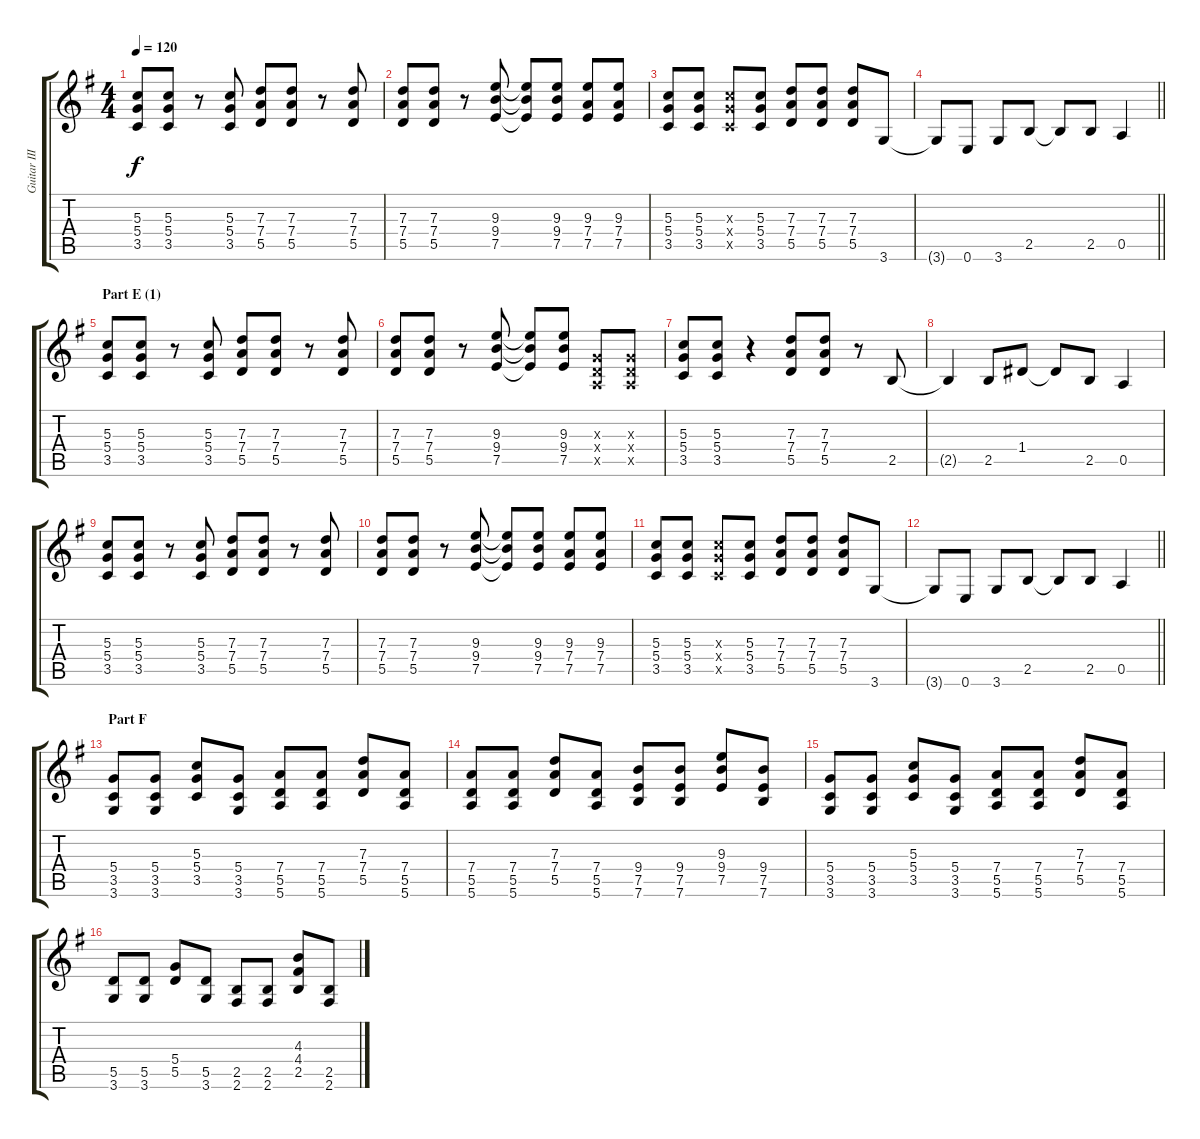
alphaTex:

\track ("Guitar III (Takuro)" "Guitar III") {instrument acousticguitarsteel}
\staff {score tabs}
\tuning (E4 B3 G3 D3 A2 E2) {hide}
\ts (4 4)
\tempo 120
\clef g2
\ks g
(5.3 5.4 3.5).8{dy f} (5.3 5.4 3.5).8 r.8 (5.3 5.4 3.5).8 (7.3 7.4 5.5).8 (7.3 7.4 5.5).8 r.8 (7.3 7.4 5.5).8 |
(7.3 7.4 5.5).8 (7.3 7.4 5.5).8 r.8 (9.3 9.4 7.5).8 (9.3{t} 9.4{t} 7.5{t}).8 (9.3 9.4 7.5).8 (9.3 7.4 7.5).8 (9.3 7.4 7.5).8 |
(5.3 5.4 3.5).8 (5.3 5.4 3.5).8 (5.3{x} 5.4{x} 3.5{x}).8 (5.3 5.4 3.5).8 (7.3 7.4 5.5).8 (7.3 7.4 5.5).8 (7.3 7.4 5.5).8 3.6.8 |
\barLineRight lightlight
3.6{t}.8 0.6.8 3.6.8 2.5.8 2.5{t}.8 2.5.8 0.5.4 |
\section ("" "Part E (1)")
(5.3 5.4 3.5).8 (5.3 5.4 3.5).8 r.8 (5.3 5.4 3.5).8 (7.3 7.4 5.5).8 (7.3 7.4 5.5).8 r.8 (7.3 7.4 5.5).8 |
(7.3 7.4 5.5).8 (7.3 7.4 5.5).8 r.8 (9.3 9.4 7.5).8 (9.3{t} 9.4{t} 7.5{t}).8 (9.3 9.4 7.5).8 (0.3{x} 0.4{x} 0.5{x}).8 (0.3{x} 0.4{x} 0.5{x}).8 |
(5.3 5.4 3.5).8 (5.3 5.4 3.5).8 r.4 (7.3 7.4 5.5).8 (7.3 7.4 5.5).8 r.8 2.5.8 |
2.5{t}.4 2.5.8 1.4.8 1.4{t}.8 2.5.8 0.5.4 |
(5.3 5.4 3.5).8 (5.3 5.4 3.5).8 r.8 (5.3 5.4 3.5).8 (7.3 7.4 5.5).8 (7.3 7.4 5.5).8 r.8 (7.3 7.4 5.5).8 |
(7.3 7.4 5.5).8 (7.3 7.4 5.5).8 r.8 (9.3 9.4 7.5).8 (9.3{t} 9.4{t} 7.5{t}).8 (9.3 9.4 7.5).8 (9.3 7.4 7.5).8 (9.3 7.4 7.5).8 |
(5.3 5.4 3.5).8 (5.3 5.4 3.5).8 (5.3{x} 5.4{x} 3.5{x}).8 (5.3 5.4 3.5).8 (7.3 7.4 5.5).8 (7.3 7.4 5.5).8 (7.3 7.4 5.5).8 3.6.8 |
\barLineRight lightlight
3.6{t}.8 0.6.8 3.6.8 2.5.8 2.5{t}.8 2.5.8 0.5.4 |
\section ("" "Part F")
(5.4 3.5 3.6).8 (5.4 3.5 3.6).8 (5.3 5.4 3.5).8 (5.4 3.5 3.6).8 (7.4 5.5 5.6).8 (7.4 5.5 5.6).8 (7.3 7.4 5.5).8 (7.4 5.5 5.6).8 |
(7.4 5.5 5.6).8 (7.4 5.5 5.6).8 (7.3 7.4 5.5).8 (7.4 5.5 5.6).8 (9.4 7.5 7.6).8 (9.4 7.5 7.6).8 (9.3 9.4 7.5).8 (9.4 7.5 7.6).8 |
(5.4 3.5 3.6).8 (5.4 3.5 3.6).8 (5.3 5.4 3.5).8 (5.4 3.5 3.6).8 (7.4 5.5 5.6).8 (7.4 5.5 5.6).8 (7.3 7.4 5.5).8 (7.4 5.5 5.6).8 |
(5.5 3.6).8 (5.5 3.6).8 (5.4 5.5).8 (5.5 3.6).8 (2.5 2.6).8 (2.5 2.6).8 (4.3 4.4 2.5).8 (2.5 2.6).8
